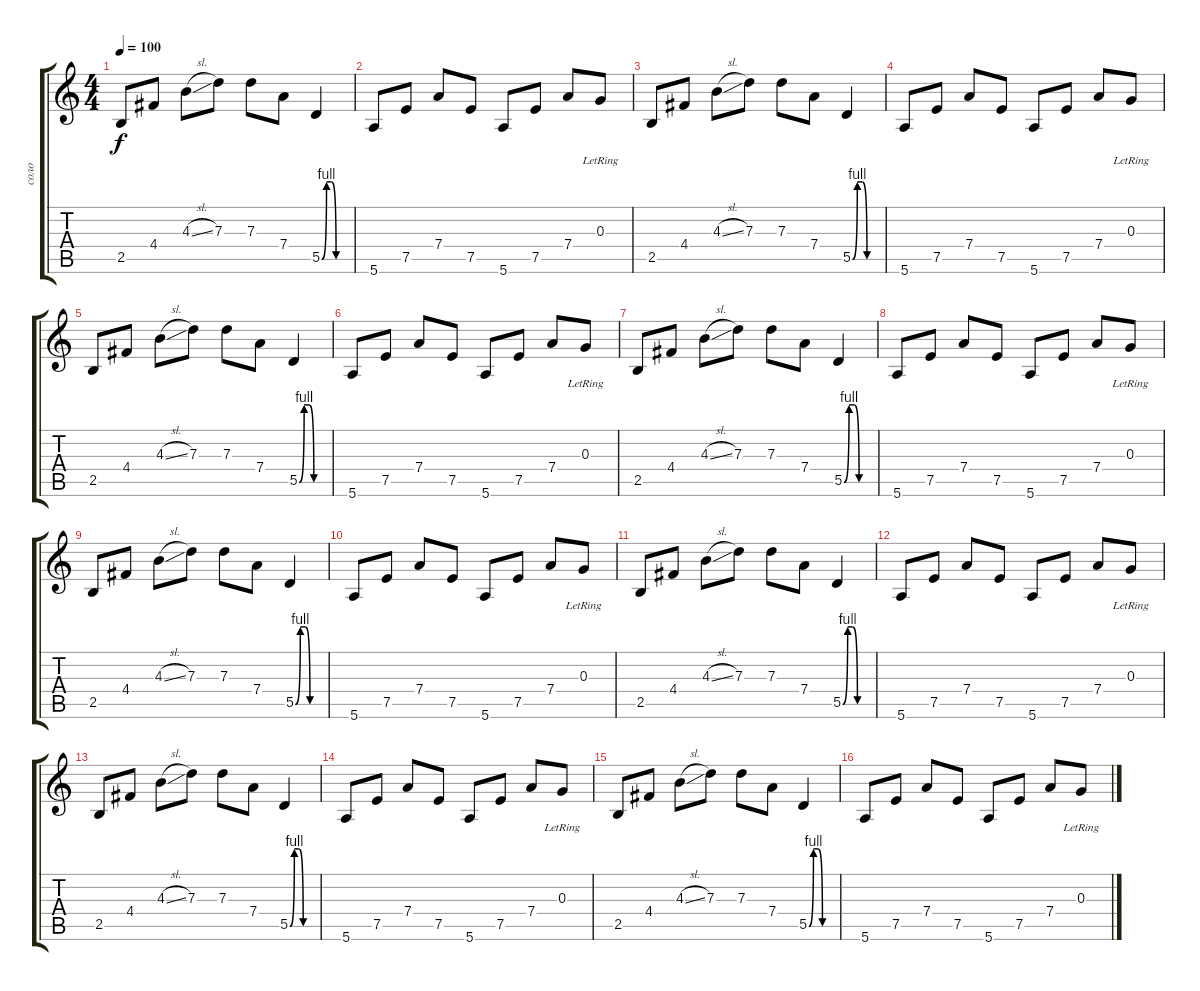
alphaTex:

\track ("соло" "соло") {instrument acousticguitarsteel}
\staff {score tabs}
\tuning (E4 B3 G3 D3 A2 E2) {hide}
\ts (4 4)
\tempo 100
\clef g2
\ks c
2.5.8{dy f instrument acousticguitarsteel} 4.4.8 4.3{sl}.8 7.3.8 7.3.8 7.4.8 5.5{be (custom 0 0 10 4 20 4 30 0 60 0)}.4 |
5.6.8 7.5.8 7.4.8 7.5.8 5.6.8 7.5.8 7.4.8 0.3{lr}.8 |
2.5.8{instrument acousticguitarsteel} 4.4.8 4.3{sl}.8 7.3.8 7.3.8 7.4.8 5.5{be (custom 0 0 10 4 20 4 30 0 60 0)}.4 |
5.6.8 7.5.8 7.4.8 7.5.8 5.6.8 7.5.8 7.4.8 0.3{lr}.8 |
2.5.8{instrument acousticguitarsteel} 4.4.8 4.3{sl}.8 7.3.8 7.3.8 7.4.8 5.5{be (custom 0 0 10 4 20 4 30 0 60 0)}.4 |
5.6.8 7.5.8 7.4.8 7.5.8 5.6.8 7.5.8 7.4.8 0.3{lr}.8 |
2.5.8{instrument acousticguitarsteel} 4.4.8 4.3{sl}.8 7.3.8 7.3.8 7.4.8 5.5{be (custom 0 0 10 4 20 4 30 0 60 0)}.4 |
5.6.8 7.5.8 7.4.8 7.5.8 5.6.8 7.5.8 7.4.8 0.3{lr}.8 |
2.5.8{volume 16 instrument distortionguitar} 4.4.8 4.3{sl}.8 7.3.8 7.3.8 7.4.8 5.5{be (custom 0 0 10 4 20 4 30 0 60 0)}.4 |
5.6.8 7.5.8 7.4.8 7.5.8 5.6.8 7.5.8 7.4.8 0.3{lr}.8 |
2.5.8{volume 16 instrument distortionguitar} 4.4.8 4.3{sl}.8 7.3.8 7.3.8 7.4.8 5.5{be (custom 0 0 10 4 20 4 30 0 60 0)}.4 |
5.6.8 7.5.8 7.4.8 7.5.8 5.6.8 7.5.8 7.4.8 0.3{lr}.8 |
2.5.8{volume 16 instrument distortionguitar} 4.4.8 4.3{sl}.8 7.3.8 7.3.8 7.4.8 5.5{be (custom 0 0 10 4 20 4 30 0 60 0)}.4 |
5.6.8 7.5.8 7.4.8 7.5.8 5.6.8 7.5.8 7.4.8 0.3{lr}.8 |
2.5.8{volume 16 instrument distortionguitar} 4.4.8 4.3{sl}.8 7.3.8 7.3.8 7.4.8 5.5{be (custom 0 0 10 4 20 4 30 0 60 0)}.4 |
5.6.8 7.5.8 7.4.8 7.5.8 5.6.8 7.5.8 7.4.8 0.3{lr}.8
